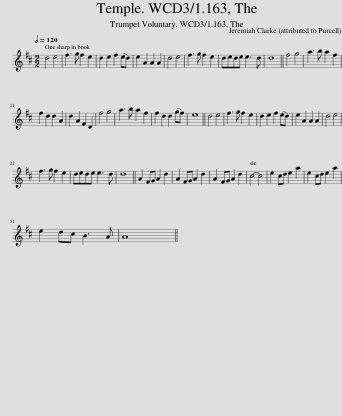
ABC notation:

X:1
L:1/8
Q:1/2=120
M:2/2
I:linebreak $
K:D
V:1 treble
V:1
 d4 e4 | f3 g f2 e2 | d2 e2 f2 (ed) | e2 A2 A2 A2 | d4 e4 | %5
 f3 g f2 e2 | dede e3 d | d8 || f4 g4 | a3 b a2 f2 |$ %10
 f2 d2 d2 A2 | d2 A2 F2 D2 | f4 g4 | a3 b a2 f2 | f2 d2 d2 (gf) | %15
 e8 || d4 e4 | f3 g f2 e2 | d2 e2 f2 (ed) | e2 A2 A2 A2 | %20
 d4 e4 |$ f3 g f2 e2 | dede e3 d | d8 || A2 FG A2 d2 | %25
 A2 FG A2 d2 | A2 FG A2 d2 | c4- c4 | e2 cd e2 a2 | e2 cd e2 a2 |$ %30
 e2 dc B3 A | A8 || %32
